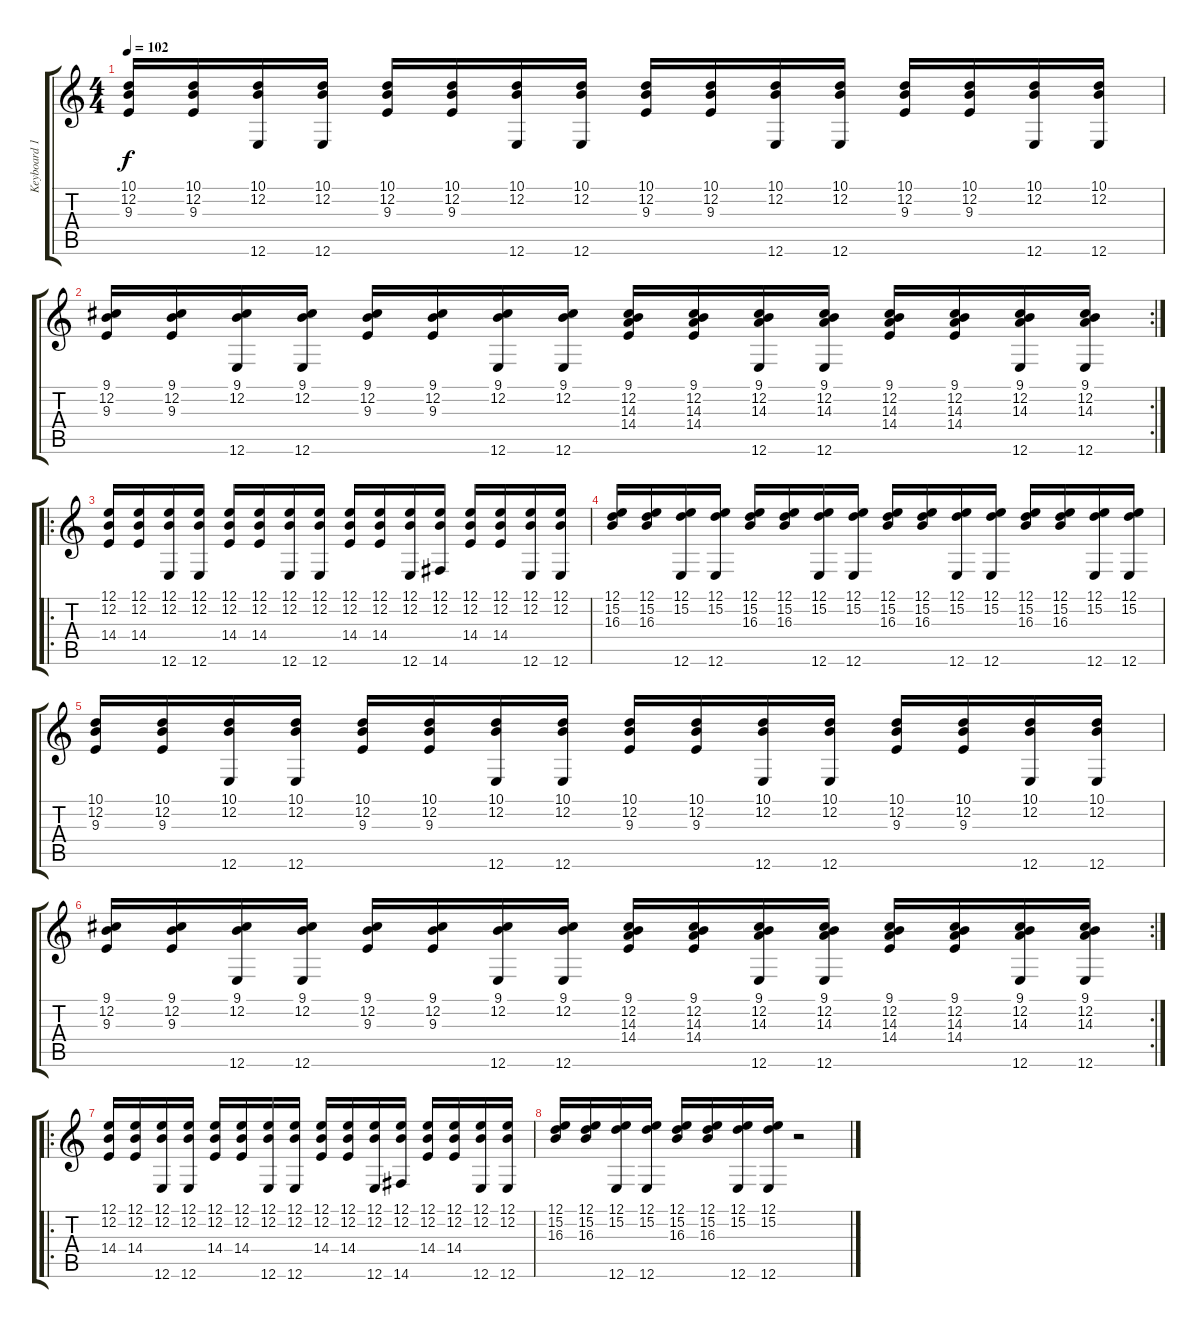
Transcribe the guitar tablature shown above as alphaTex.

\track ("Keyboard 1" "Keyboard 1") {instrument lead2sawtooth}
\staff {score tabs}
\tuning (E4 B3 G3 D3 A2 E2) {hide}
\ts (4 4)
\tempo 102
\clef g2
\ks c
(10.1 12.2 9.3).16{dy f} (10.1 12.2 9.3).16 (10.1 12.2 12.6).16 (10.1 12.2 12.6).16 (10.1 12.2 9.3).16 (10.1 12.2 9.3).16 (10.1 12.2 12.6).16 (10.1 12.2 12.6).16 (10.1 12.2 9.3).16 (10.1 12.2 9.3).16 (10.1 12.2 12.6).16 (10.1 12.2 12.6).16 (10.1 12.2 9.3).16 (10.1 12.2 9.3).16 (10.1 12.2 12.6).16 (10.1 12.2 12.6).16 |
\rc 2
(9.1 12.2 9.3).16 (9.1 12.2 9.3).16 (9.1 12.2 12.6).16 (9.1 12.2 12.6).16 (9.1 12.2 9.3).16 (9.1 12.2 9.3).16 (9.1 12.2 12.6).16 (9.1 12.2 12.6).16 (9.1 12.2 14.3 14.4).16 (9.1 12.2 14.3 14.4).16 (9.1 12.2 14.3 12.6).16 (9.1 12.2 14.3 12.6).16 (9.1 12.2 14.3 14.4).16 (9.1 12.2 14.3 14.4).16 (9.1 12.2 14.3 12.6).16 (9.1 12.2 14.3 12.6).16 |
\ro
(12.1 12.2 14.4).16{volume 4 instrument lead8bassandlead} (12.1 12.2 14.4).16 (12.1 12.2 12.6).16 (12.1 12.2 12.6).16 (12.1 12.2 14.4).16 (12.1 12.2 14.4).16 (12.1 12.2 12.6).16 (12.1 12.2 12.6).16 (12.1 12.2 14.4).16 (12.1 12.2 14.4).16 (12.1 12.2 12.6).16 (12.1 12.2 14.6).16 (12.1 12.2 14.4).16 (12.1 12.2 14.4).16 (12.1 12.2 12.6).16 (12.1 12.2 12.6).16 |
(12.1 15.2 16.3).16 (12.1 15.2 16.3).16 (12.1 15.2 12.6).16 (12.1 15.2 12.6).16 (12.1 15.2 16.3).16 (12.1 15.2 16.3).16 (12.1 15.2 12.6).16 (12.1 15.2 12.6).16 (12.1 15.2 16.3).16 (12.1 15.2 16.3).16 (12.1 15.2 12.6).16 (12.1 15.2 12.6).16 (12.1 15.2 16.3).16 (12.1 15.2 16.3).16 (12.1 15.2 12.6).16 (12.1 15.2 12.6).16 |
(10.1 12.2 9.3).16 (10.1 12.2 9.3).16 (10.1 12.2 12.6).16 (10.1 12.2 12.6).16 (10.1 12.2 9.3).16 (10.1 12.2 9.3).16 (10.1 12.2 12.6).16 (10.1 12.2 12.6).16 (10.1 12.2 9.3).16 (10.1 12.2 9.3).16 (10.1 12.2 12.6).16 (10.1 12.2 12.6).16 (10.1 12.2 9.3).16 (10.1 12.2 9.3).16 (10.1 12.2 12.6).16 (10.1 12.2 12.6).16 |
\rc 2
(9.1 12.2 9.3).16 (9.1 12.2 9.3).16 (9.1 12.2 12.6).16 (9.1 12.2 12.6).16 (9.1 12.2 9.3).16 (9.1 12.2 9.3).16 (9.1 12.2 12.6).16 (9.1 12.2 12.6).16 (9.1 12.2 14.3 14.4).16 (9.1 12.2 14.3 14.4).16 (9.1 12.2 14.3 12.6).16 (9.1 12.2 14.3 12.6).16 (9.1 12.2 14.3 14.4).16 (9.1 12.2 14.3 14.4).16 (9.1 12.2 14.3 12.6).16 (9.1 12.2 14.3 12.6).16 |
\ro
(12.1 12.2 14.4).16{volume 4 instrument lead8bassandlead} (12.1 12.2 14.4).16 (12.1 12.2 12.6).16 (12.1 12.2 12.6).16 (12.1 12.2 14.4).16 (12.1 12.2 14.4).16 (12.1 12.2 12.6).16 (12.1 12.2 12.6).16 (12.1 12.2 14.4).16 (12.1 12.2 14.4).16 (12.1 12.2 12.6).16 (12.1 12.2 14.6).16 (12.1 12.2 14.4).16 (12.1 12.2 14.4).16 (12.1 12.2 12.6).16 (12.1 12.2 12.6).16 |
(12.1 15.2 16.3).16 (12.1 15.2 16.3).16 (12.1 15.2 12.6).16 (12.1 15.2 12.6).16 (12.1 15.2 16.3).16 (12.1 15.2 16.3).16 (12.1 15.2 12.6).16 (12.1 15.2 12.6).16 r.2
